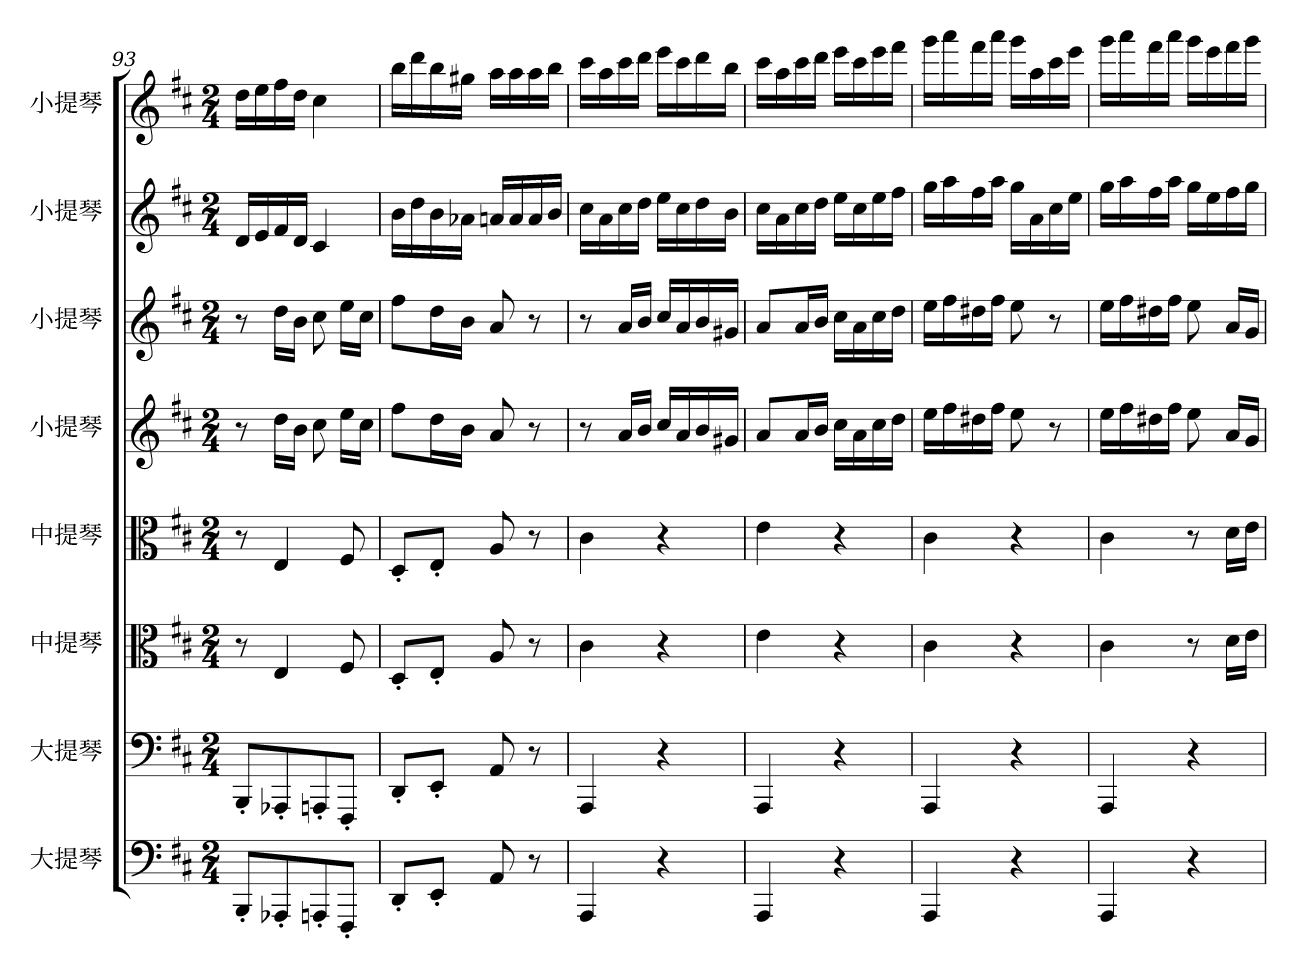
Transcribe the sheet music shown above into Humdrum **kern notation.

**kern	**kern	**kern	**kern	**kern	**kern	**kern	**kern
*part8	*part7	*part6	*part5	*part4	*part3	*part2	*part1
*staff8	*staff7	*staff6	*staff5	*staff4	*staff3	*staff2	*staff1
*I"大提琴	*I"大提琴	*I"中提琴	*I"中提琴	*I"小提琴	*I"小提琴	*I"小提琴	*I"小提琴
*clefF4	*clefF4	*clefC3	*clefC3	*clefG2	*clefG2	*clefG2	*clefG2
*k[f#c#]	*k[f#c#]	*k[f#c#]	*k[f#c#]	*k[f#c#]	*k[f#c#]	*k[f#c#]	*k[f#c#]
*M2/4	*M2/4	*M2/4	*M2/4	*M2/4	*M2/4	*M2/4	*M2/4
=93	=93	=93	=93	=93	=93	=93	=93
8BBB'/L	8BBB'/L	8r	8r	8r	8r	16d/LL	16dd\LL
.	.	.	.	.	.	16e/	16ee\
8AAA-X'/	8AAA-X'/	4E/	4E/	16dd\LL	16dd\LL	16f#/	16ff#\
.	.	.	.	16b\JJ	16b\JJ	16d/JJ	16dd\JJ
8AAAn'/	8AAAn'/	.	.	8cc#\	8cc#\	4c#/	4cc#\
8FFF#'/J	8FFF#'/J	8F#/	8F#/	16ee\LL	16ee\LL	.	.
.	.	.	.	16cc#\JJ	16cc#\JJ	.	.
=94	=94	=94	=94	=94	=94	=94	=94
8DD'/L	8DD'/L	8D'/L	8D'/L	8ff#\L	8ff#\L	16b\LL	16bb\LL
.	.	.	.	.	.	16dd\	16ddd\
8EE'/J	8EE'/J	8E'/J	8E'/J	16dd\L	16dd\L	16b\	16bb\
.	.	.	.	16b\JJ	16b\JJ	16a-X\JJ	16gg#X\JJ
8AA/	8AA/	8A/	8A/	8a/	8a/	16an/LL	16aa\LL
.	.	.	.	.	.	16a/	16aa\
8r	8r	8r	8r	8r	8r	16a/	16aa\
.	.	.	.	.	.	16b/JJ	16bb\JJ
=95	=95	=95	=95	=95	=95	=95	=95
4AAA/	4AAA/	4c#\	4c#\	8r	8r	16cc#\LL	16ccc#\LL
.	.	.	.	.	.	16a\	16aa\
.	.	.	.	16a/LL	16a/LL	16cc#\	16ccc#\
.	.	.	.	16b/JJ	16b/JJ	16dd\JJ	16ddd\JJ
4r	4r	4r	4r	16cc#/LL	16cc#/LL	16ee\LL	16eee\LL
.	.	.	.	16a/	16a/	16cc#\	16ccc#\
.	.	.	.	16b/	16b/	16dd\	16ddd\
.	.	.	.	16g#X/JJ	16g#X/JJ	16b\JJ	16bb\JJ
!!LO:LB:g=z
=96	=96	=96	=96	=96	=96	=96	=96
4AAA/	4AAA/	4e\	4e\	8a/L	8a/L	16cc#\LL	16ccc#\LL
.	.	.	.	.	.	16a\	16aa\
.	.	.	.	16a/L	16a/L	16cc#\	16ccc#\
.	.	.	.	16b/JJ	16b/JJ	16dd\JJ	16ddd\JJ
4r	4r	4r	4r	16cc#\LL	16cc#\LL	16ee\LL	16eee\LL
.	.	.	.	16a\	16a\	16cc#\	16ccc#\
.	.	.	.	16cc#\	16cc#\	16ee\	16eee\
.	.	.	.	16dd\JJ	16dd\JJ	16ff#\JJ	16fff#\JJ
!!LO:PB:g=z
=97	=97	=97	=97	=97	=97	=97	=97
4AAA/	4AAA/	4c#\	4c#\	16ee\LL	16ee\LL	16gg\LL	16ggg\LL
.	.	.	.	16ff#\	16ff#\	16aa\	16aaa\
.	.	.	.	16dd#X\	16dd#X\	16ff#\	16fff#\
.	.	.	.	16ff#\JJ	16ff#\JJ	16aa\JJ	16aaa\JJ
4r	4r	4r	4r	8ee\	8ee\	16gg\LL	16ggg\LL
.	.	.	.	.	.	16a\	16aa\
.	.	.	.	8r	8r	16cc#\	16ccc#\
.	.	.	.	.	.	16ee\JJ	16eee\JJ
=98	=98	=98	=98	=98	=98	=98	=98
4AAA/	4AAA/	4c#\	4c#\	16ee\LL	16ee\LL	16gg\LL	16ggg\LL
.	.	.	.	16ff#\	16ff#\	16aa\	16aaa\
.	.	.	.	16dd#X\	16dd#X\	16ff#\	16fff#\
.	.	.	.	16ff#\JJ	16ff#\JJ	16aa\JJ	16aaa\JJ
4r	4r	8r	8r	8ee\	8ee\	16gg\LL	16ggg\LL
.	.	.	.	.	.	16ee\	16eee\
.	.	16d\LL	16d\LL	16a/LL	16a/LL	16ff#\	16fff#\
.	.	16e\JJ	16e\JJ	16g/JJ	16g/JJ	16gg\JJ	16ggg\JJ
=	=	=	=	=	=	=	=
*-	*-	*-	*-	*-	*-	*-	*-
